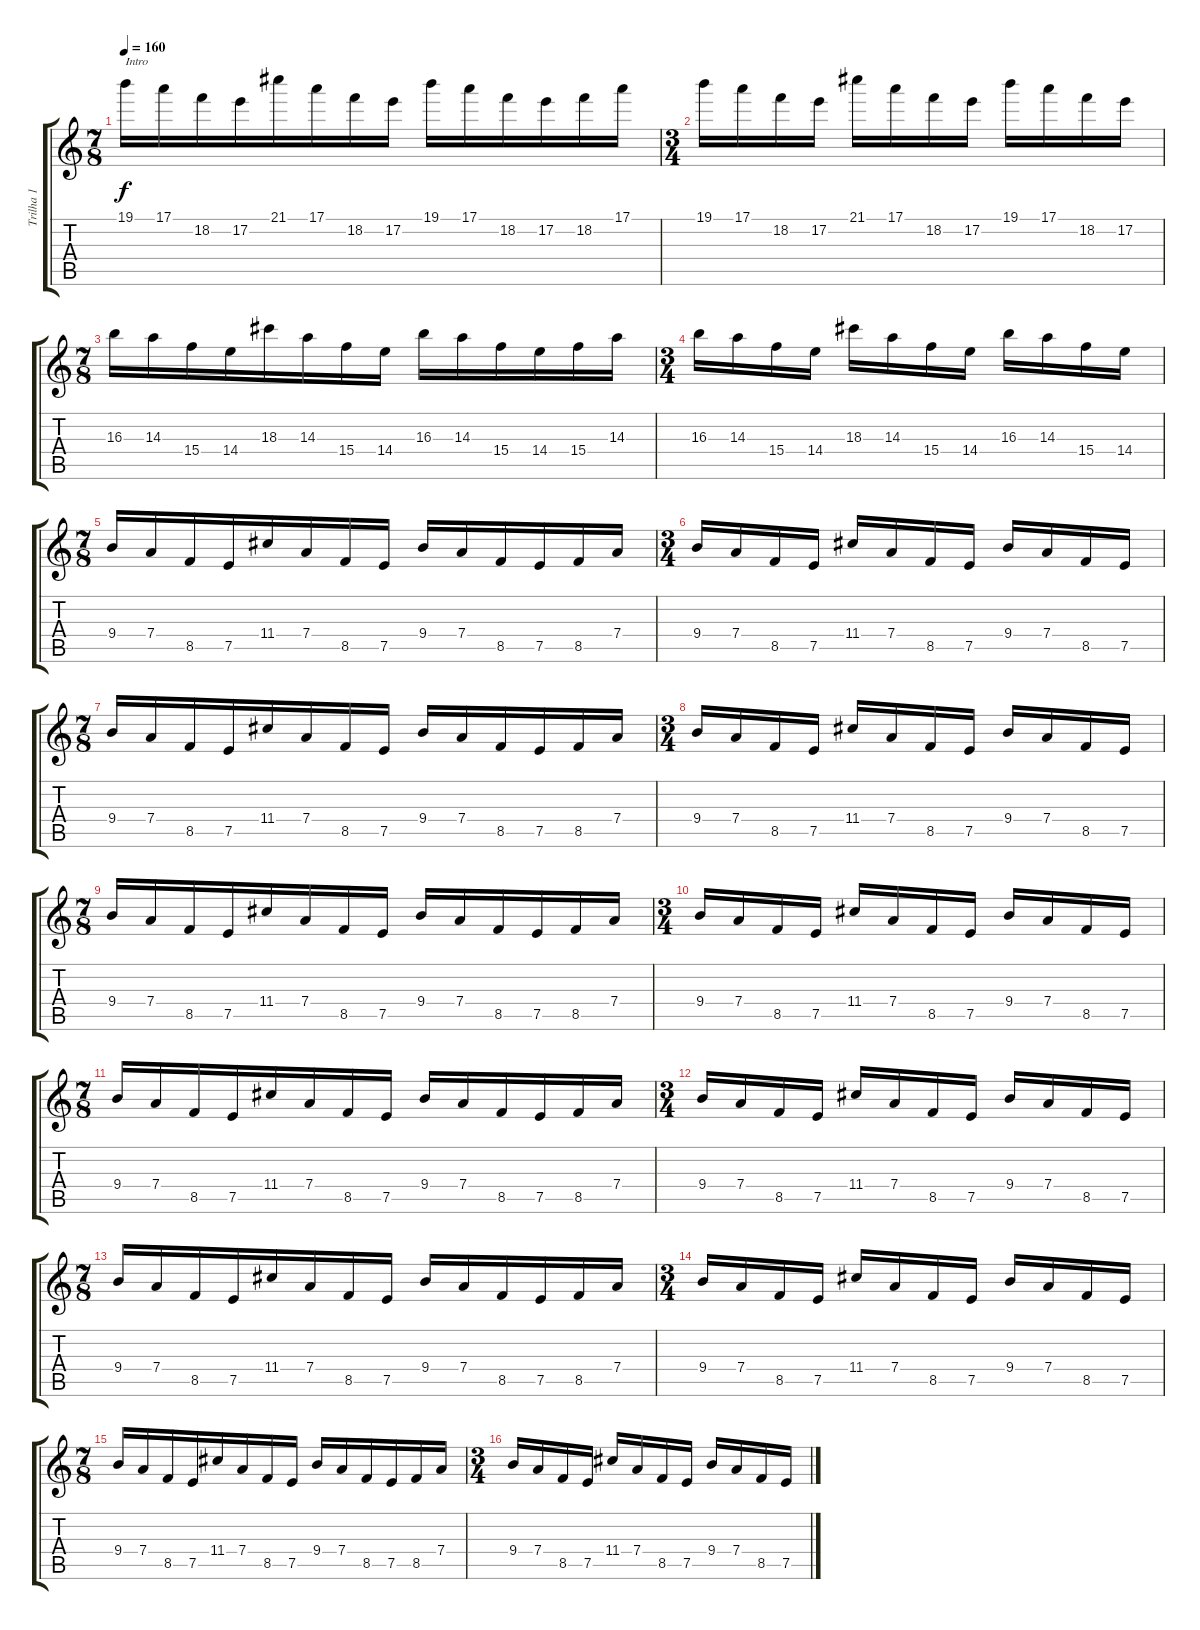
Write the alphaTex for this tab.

\track ("Trilha 1" "Trilha 1") {instrument distortionguitar}
\staff {score tabs}
\tuning (E4 B3 G3 D3 A2 E2) {hide}
\ts (7 8)
\tempo 160
\clef g2
\ks c
19.1.16{txt "Intro" dy f instrument distortionguitar} 17.1.16 18.2.16 17.2.16 21.1.16 17.1.16 18.2.16 17.2.16 19.1.16 17.1.16 18.2.16 17.2.16 18.2.16 17.1.16 |
\ts (3 4)
19.1.16 17.1.16 18.2.16 17.2.16 21.1.16 17.1.16 18.2.16 17.2.16 19.1.16 17.1.16 18.2.16 17.2.16 |
\ts (7 8)
16.3.16 14.3.16 15.4.16 14.4.16 18.3.16 14.3.16 15.4.16 14.4.16 16.3.16 14.3.16 15.4.16 14.4.16 15.4.16 14.3.16 |
\ts (3 4)
16.3.16 14.3.16 15.4.16 14.4.16 18.3.16 14.3.16 15.4.16 14.4.16 16.3.16 14.3.16 15.4.16 14.4.16 |
\ts (7 8)
9.4.16 7.4.16 8.5.16 7.5.16 11.4.16 7.4.16 8.5.16 7.5.16 9.4.16 7.4.16 8.5.16 7.5.16 8.5.16 7.4.16 |
\ts (3 4)
9.4.16 7.4.16 8.5.16 7.5.16 11.4.16 7.4.16 8.5.16 7.5.16 9.4.16 7.4.16 8.5.16 7.5.16 |
\ts (7 8)
9.4.16{txt " "} 7.4.16 8.5.16 7.5.16 11.4.16 7.4.16 8.5.16 7.5.16 9.4.16 7.4.16 8.5.16 7.5.16 8.5.16 7.4.16 |
\ts (3 4)
9.4.16 7.4.16 8.5.16 7.5.16 11.4.16 7.4.16 8.5.16 7.5.16 9.4.16 7.4.16 8.5.16 7.5.16 |
\ts (7 8)
9.4.16 7.4.16 8.5.16 7.5.16 11.4.16 7.4.16 8.5.16 7.5.16 9.4.16 7.4.16 8.5.16 7.5.16 8.5.16 7.4.16 |
\ts (3 4)
9.4.16 7.4.16 8.5.16 7.5.16 11.4.16 7.4.16 8.5.16 7.5.16 9.4.16 7.4.16 8.5.16 7.5.16 |
\ts (7 8)
9.4.16 7.4.16 8.5.16 7.5.16 11.4.16 7.4.16 8.5.16 7.5.16 9.4.16 7.4.16 8.5.16 7.5.16 8.5.16 7.4.16 |
\ts (3 4)
9.4.16 7.4.16 8.5.16 7.5.16 11.4.16 7.4.16 8.5.16 7.5.16 9.4.16 7.4.16 8.5.16 7.5.16 |
\ts (7 8)
9.4.16 7.4.16 8.5.16 7.5.16 11.4.16 7.4.16 8.5.16 7.5.16 9.4.16 7.4.16 8.5.16 7.5.16 8.5.16 7.4.16 |
\ts (3 4)
9.4.16 7.4.16 8.5.16 7.5.16 11.4.16 7.4.16 8.5.16 7.5.16 9.4.16 7.4.16 8.5.16 7.5.16 |
\ts (7 8)
9.4.16 7.4.16 8.5.16 7.5.16 11.4.16 7.4.16 8.5.16 7.5.16 9.4.16 7.4.16 8.5.16 7.5.16 8.5.16 7.4.16 |
\ts (3 4)
9.4.16 7.4.16 8.5.16 7.5.16 11.4.16 7.4.16 8.5.16 7.5.16 9.4.16 7.4.16 8.5.16 7.5.16
